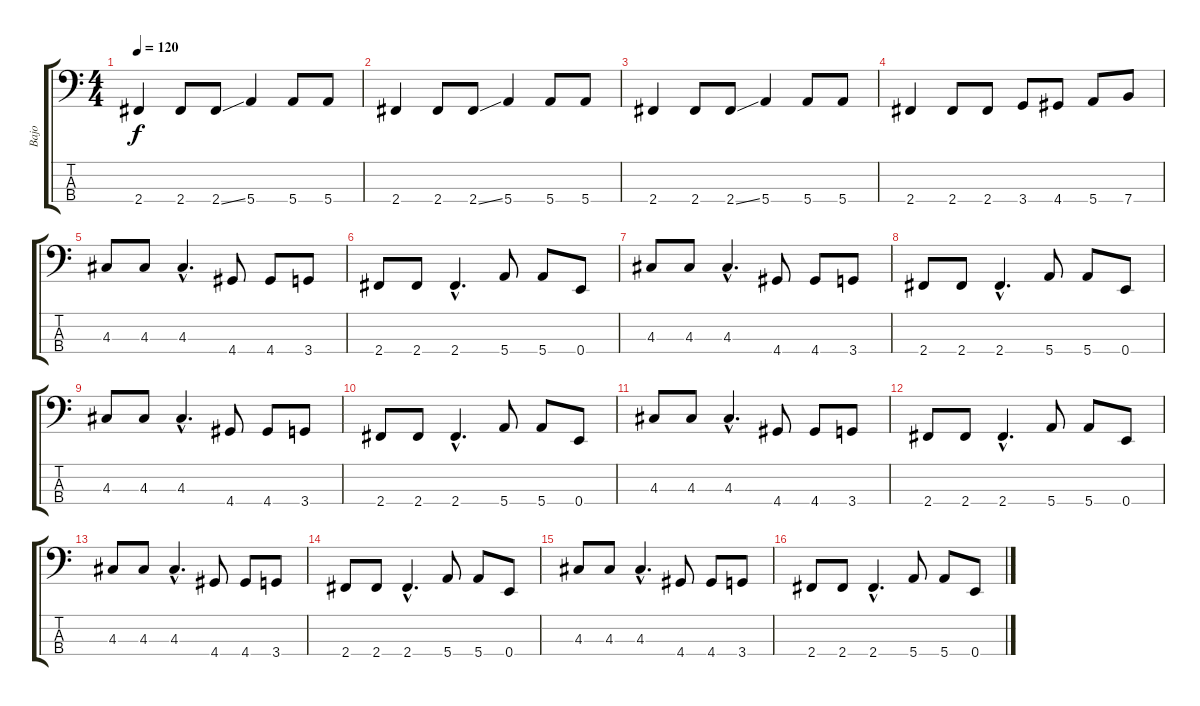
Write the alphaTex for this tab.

\track ("Bajo" "Bajo") {instrument electricbassfinger}
\staff {score tabs}
\tuning (G2 D2 A1 E1) {hide}
\ts (4 4)
\tempo 120
\clef f4
\ks c
2.4.4{dy f} 2.4.8 2.4{ss}.8 5.4.4 5.4.8 5.4.8 |
2.4.4 2.4.8 2.4{ss}.8 5.4.4 5.4.8 5.4.8 |
2.4.4 2.4.8 2.4{ss}.8 5.4.4 5.4.8 5.4.8 |
2.4.4 2.4.8 2.4.8 3.4.8 4.4.8 5.4.8 7.4.8 |
4.3.8 4.3.8 4.3{hac}.4{d} 4.4.8 4.4.8 3.4.8 |
2.4.8 2.4.8 2.4{hac}.4{d} 5.4.8 5.4.8 0.4.8 |
4.3.8 4.3.8 4.3{hac}.4{d} 4.4.8 4.4.8 3.4.8 |
2.4.8 2.4.8 2.4{hac}.4{d} 5.4.8 5.4.8 0.4.8 |
4.3.8 4.3.8 4.3{hac}.4{d} 4.4.8 4.4.8 3.4.8 |
2.4.8 2.4.8 2.4{hac}.4{d} 5.4.8 5.4.8 0.4.8 |
4.3.8 4.3.8 4.3{hac}.4{d} 4.4.8 4.4.8 3.4.8 |
2.4.8 2.4.8 2.4{hac}.4{d} 5.4.8 5.4.8 0.4.8 |
4.3.8 4.3.8 4.3{hac}.4{d} 4.4.8 4.4.8 3.4.8 |
2.4.8 2.4.8 2.4{hac}.4{d} 5.4.8 5.4.8 0.4.8 |
4.3.8 4.3.8 4.3{hac}.4{d} 4.4.8 4.4.8 3.4.8 |
2.4.8 2.4.8 2.4{hac}.4{d} 5.4.8 5.4.8 0.4.8
